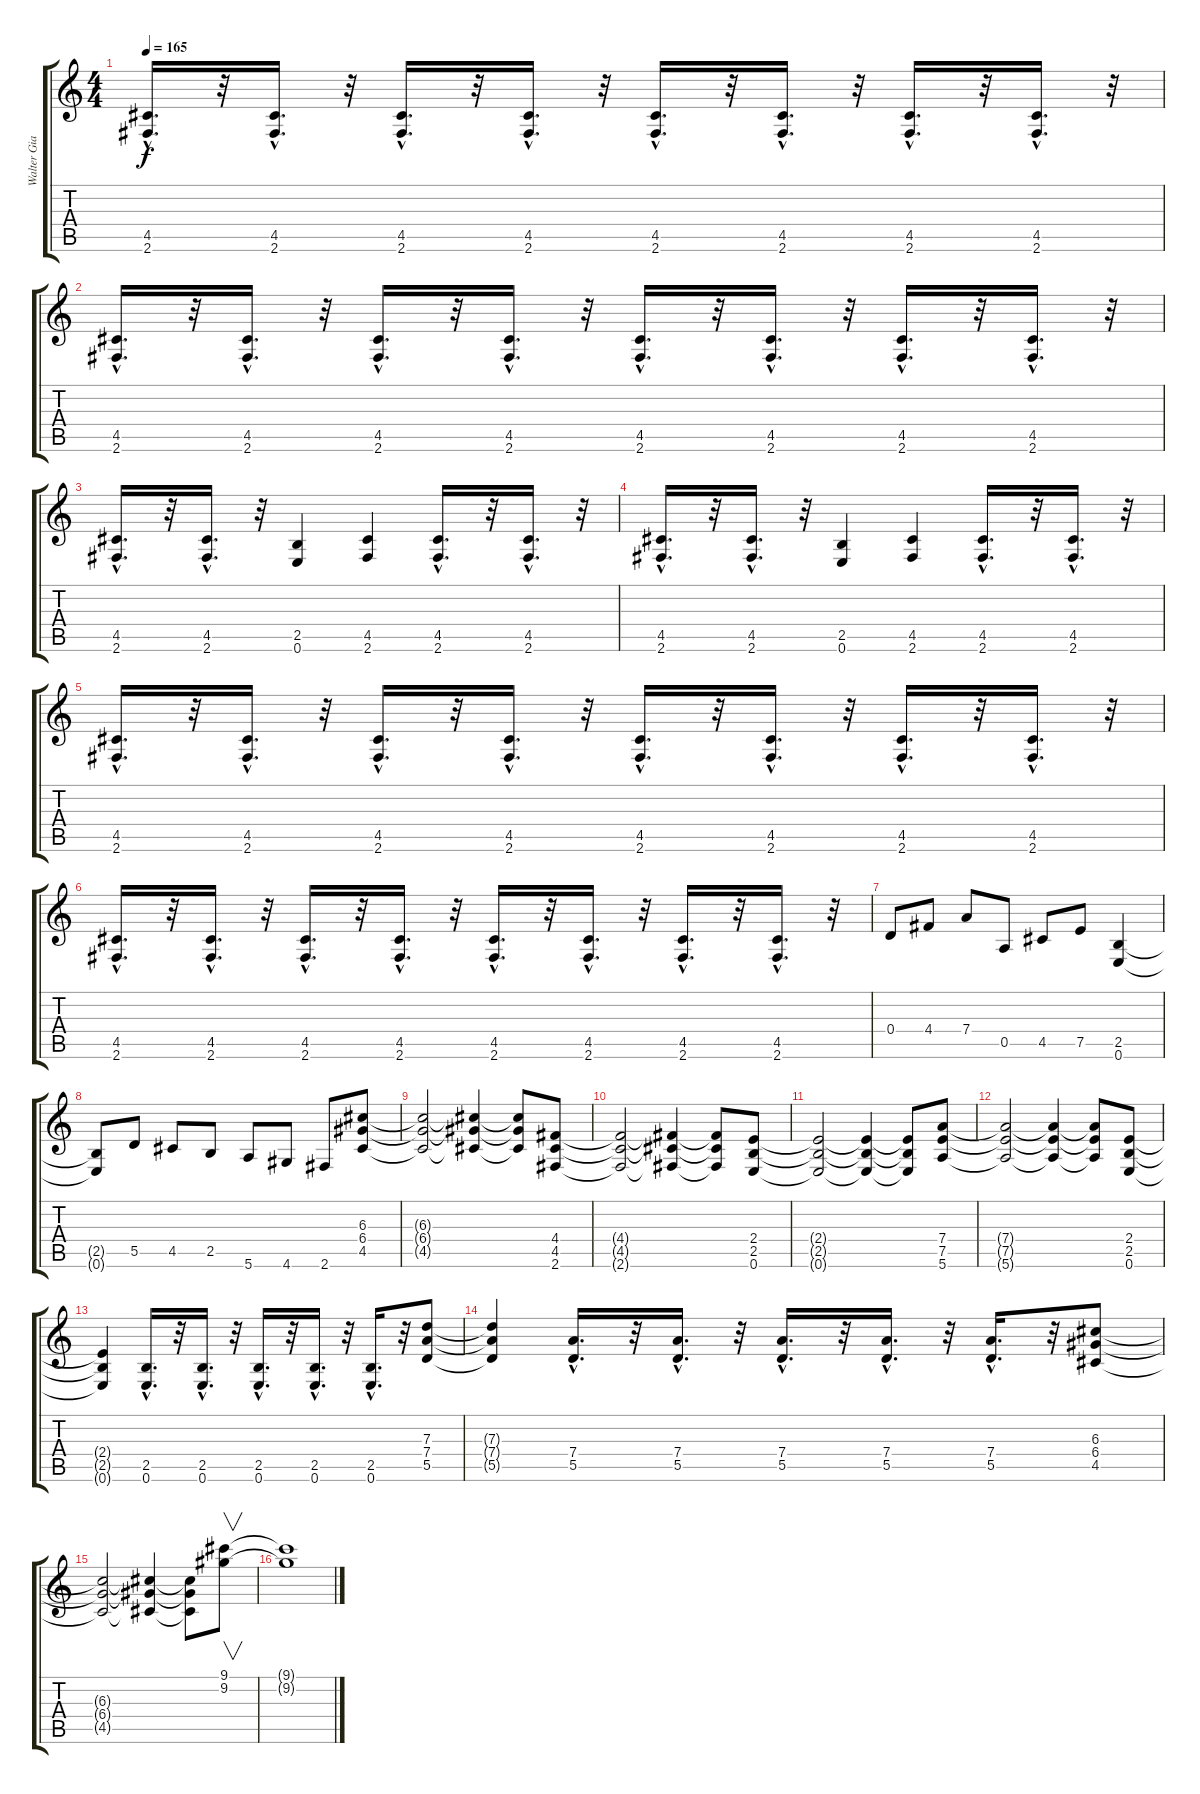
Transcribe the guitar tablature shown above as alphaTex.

\track ("Walter Giardino" "Walter Gia") {instrument distortionguitar}
\staff {score tabs}
\tuning (E4 B3 G3 D3 A2 E2) {hide}
\ts (4 4)
\tempo 165
\clef g2
\ks c
(4.5{hac} 2.6{hac}).16{d dy f} r.32 (4.5{hac} 2.6{hac}).16{d} r.32 (4.5{hac} 2.6{hac}).16{d} r.32 (4.5{hac} 2.6{hac}).16{d} r.32 (4.5{hac} 2.6{hac}).16{d} r.32 (4.5{hac} 2.6{hac}).16{d} r.32 (4.5{hac} 2.6{hac}).16{d} r.32 (4.5{hac} 2.6{hac}).16{d} r.32 |
(4.5{hac} 2.6{hac}).16{d} r.32 (4.5{hac} 2.6{hac}).16{d} r.32 (4.5{hac} 2.6{hac}).16{d} r.32 (4.5{hac} 2.6{hac}).16{d} r.32 (4.5{hac} 2.6{hac}).16{d} r.32 (4.5{hac} 2.6{hac}).16{d} r.32 (4.5{hac} 2.6{hac}).16{d} r.32 (4.5{hac} 2.6{hac}).16{d} r.32 |
(4.5{hac} 2.6{hac}).16{d} r.32 (4.5{hac} 2.6{hac}).16{d} r.32 (2.5 0.6).4 (4.5 2.6).4 (4.5{hac} 2.6{hac}).16{d} r.32 (4.5{hac} 2.6{hac}).16{d} r.32 |
(4.5{hac} 2.6{hac}).16{d} r.32 (4.5{hac} 2.6{hac}).16{d} r.32 (2.5 0.6).4 (4.5 2.6).4 (4.5{hac} 2.6{hac}).16{d} r.32 (4.5{hac} 2.6{hac}).16{d} r.32 |
(4.5{hac} 2.6{hac}).16{d} r.32 (4.5{hac} 2.6{hac}).16{d} r.32 (4.5{hac} 2.6{hac}).16{d} r.32 (4.5{hac} 2.6{hac}).16{d} r.32 (4.5{hac} 2.6{hac}).16{d} r.32 (4.5{hac} 2.6{hac}).16{d} r.32 (4.5{hac} 2.6{hac}).16{d} r.32 (4.5{hac} 2.6{hac}).16{d} r.32 |
(4.5{hac} 2.6{hac}).16{d} r.32 (4.5{hac} 2.6{hac}).16{d} r.32 (4.5{hac} 2.6{hac}).16{d} r.32 (4.5{hac} 2.6{hac}).16{d} r.32 (4.5{hac} 2.6{hac}).16{d} r.32 (4.5{hac} 2.6{hac}).16{d} r.32 (4.5{hac} 2.6{hac}).16{d} r.32 (4.5{hac} 2.6{hac}).16{d} r.32 |
0.4.8{volume 13} 4.4.8 7.4.8 0.5.8 4.5.8 7.5.8 (2.5 0.6).4 |
(2.5{t} 0.6{t}).8 5.5.8{volume 11} 4.5.8 2.5.8 5.6.8 4.6.8 2.6.8 (6.3 6.4 4.5).8 |
(6.3{t} 6.4{t} 4.5{t}).2 (6.3{t} 6.4{t} 4.5{t}).4 (6.3{t} 6.4{t} 4.5{t}).8 (4.4 4.5 2.6).8 |
(4.4{t} 4.5{t} 2.6{t}).2 (4.4{t} 4.5{t} 2.6{t}).4 (4.4{t} 4.5{t} 2.6{t}).8 (2.4 2.5 0.6).8 |
(2.4{t} 2.5{t} 0.6{t}).2 (2.4{t} 2.5{t} 0.6{t}).4 (2.4{t} 2.5{t} 0.6{t}).8 (7.4 7.5 5.6).8 |
(7.4{t} 7.5{t} 5.6{t}).2 (7.4{t} 7.5{t} 5.6{t}).4 (7.4{t} 7.5{t} 5.6{t}).8 (2.4 2.5 0.6).8 |
(2.4{t} 2.5{t} 0.6{t}).4 (2.5{hac} 0.6{hac}).16{d} r.32 (2.5{hac} 0.6{hac}).16{d} r.32 (2.5{hac} 0.6{hac}).16{d} r.32 (2.5{hac} 0.6{hac}).16{d} r.32 (2.5{hac} 0.6{hac}).16{d} r.32 (7.3 7.4 5.5).8 |
(7.3{t} 7.4{t} 5.5{t}).4 (7.4{hac} 5.5{hac}).16{d} r.32 (7.4{hac} 5.5{hac}).16{d} r.32 (7.4{hac} 5.5{hac}).16{d} r.32 (7.4{hac} 5.5{hac}).16{d} r.32 (7.4{hac} 5.5{hac}).16{d} r.32 (6.3 6.4 4.5).8 |
(6.3{t} 6.4{t} 4.5{t}).2 (6.3{t} 6.4{t} 4.5{t}).4 (6.3{t} 6.4{t} 4.5{t}).8 (9.1 9.2).8{v} |
(9.1{t} 9.2{t}).1
